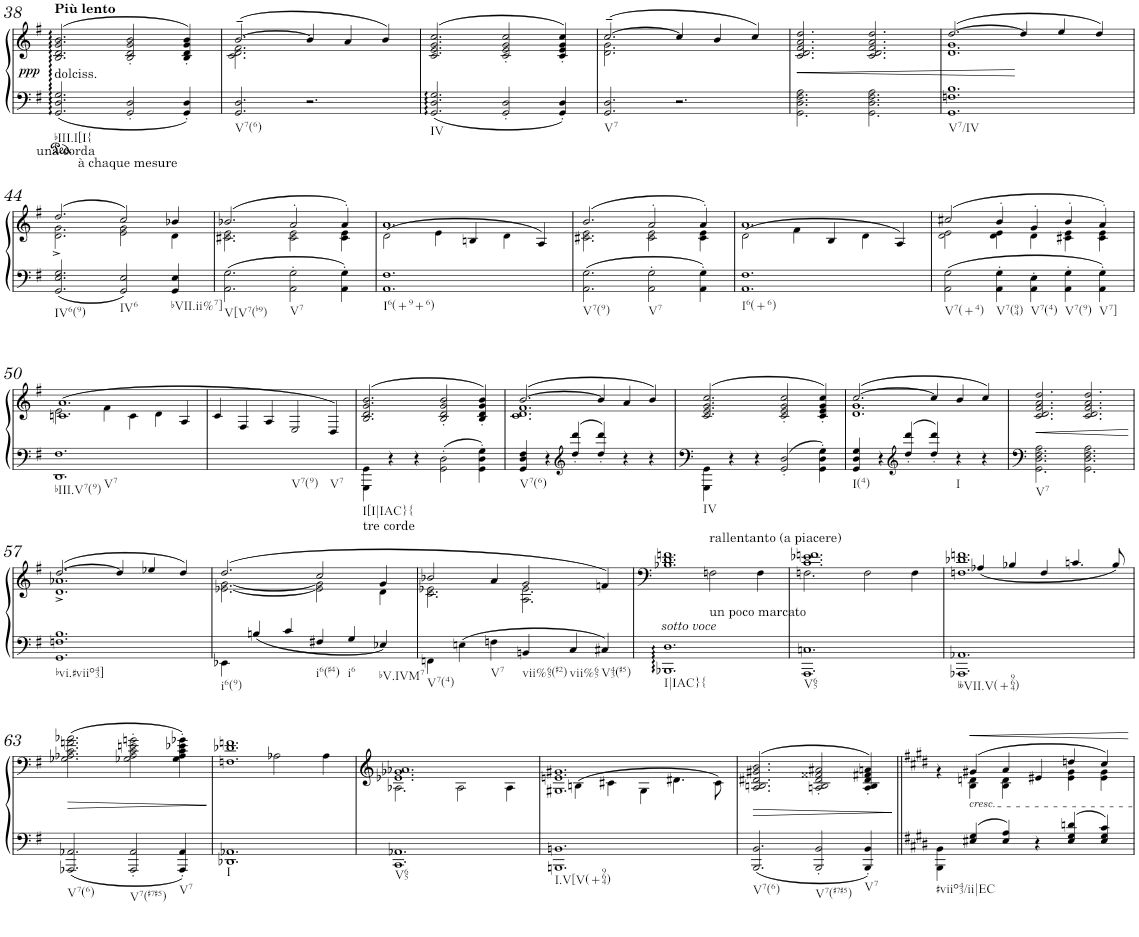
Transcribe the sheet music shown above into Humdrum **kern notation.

**kern	**kern	**dynam
*part1	*part1	*part1
*staff2	*staff1	*staff1/2
*I"Piano	*	*
*I'Pno.	*	*
!!LO:PB:g=z
*clefG2	*clefG2	*
*k[f#]	*k[f#]	*
*M6/4	*M6/4	*
=38	=38	=38
!	!LO:TX:a:B:t=Più lento	!
!	!LO:TX:b:t=dolciss.	!
!LO:TX:b:t=una corda	!	!
!LO:TX:b:t=à chaque mesure	!	!
!LO:TX:b:t=bIII.I[I{	!	!
!	!	!LO:DY:b
2.GG/ 2.D/ 2.G/	(>2.B/ 2.d/ 2.g/ 2.b/	ppp
2GG/' 2D/'	2B/' 2d/' 2g/' 2b/'	.
4GG/' 4D/'	4B/' 4d/' 4g/' 4b/')	.
=39	=39	=39
*	*^	*
!LO:TX:b:t=V7(6)	!	!	!
2.GG/ 2.D/	([2.b~/	2.c\ 2.d\ 2.f#\	.
2.r	4b/]	4ryy	.
.	4a/	2ryy	.
.	4b/)	.	.
*	*v	*v	*
=40	=40	=40
!LO:TX:b:t=IV	!	!
2.GG/ 2.D/ 2.G/	(>2.c/ 2.e/ 2.g/ 2.cc/	.
2GG/' 2D/'	2c/' 2e/' 2g/' 2cc/'	.
4GG/' 4D/'	4c/' 4e/' 4g/' 4cc/')	.
=41	=41	=41
*	*^	*
!LO:TX:b:t=V7	!	!	!
2.GG/ 2.D/	([2.cc~/	2.d\ 2.g\	.
2.r	4cc/]	4ryy	.
.	4b/	2ryy	.
.	4cc/)	.	.
*	*v	*v	*
=42	=42	=42
!	!	!LO:HP:b
2.GG\ 2.D\ 2.F#\ 2.A\	2.c/ 2.d/ 2.f#/ 2.a/ 2.dd/	<
2.GG\ 2.D\ 2.F#\ 2.A\	2.c/ 2.d/ 2.f#/ 2.a/ 2.dd/	.
=43	=43	=43
*	*^	*
!LO:TX:b:t=V7/IV	!	!	!
1.GG 1.Fn 1.B	([2.dd/	1.d 1.g	.
.	4dd/]	.	[
.	4ee/	.	.
.	4dd/)	.	.
!!LO:LB:g=z	!!
=44	=44	=44	=44
!LO:TX:b:t=IV6(9)	!	!	!
2.GG/ 2.E/ 2.G/	(2.dd/	2.d\^ 2.g\^	.
!LO:TX:b:t=IV6	!	!	!
2GG/ 2E/	2cc/)	2e\ 2g\	.
!LO:TX:b:t=bVII.ii%7]	!	!	!
4GG/ 4E/	4b-X/	4d\	.
=45	=45	=45	=45
!LO:TX:b:t=V[V7(b9)	!	!	!
2.AA\ 2.G\	(2.b-X/	2.c#X\ 2.e\	.
!LO:TX:b:t=V7	!	!	!
2AA\' 2G\'	2a'/	2c#\ 2e\	.
4AA\' 4G\'	4a'/)	4c#\ 4e\	.
=46	=46	=46	=46
!LO:TX:b:t=I6(+9+6)	!	!	!
1.AA 1.F#	1.a	(>2d\	.
.	.	4e\	.
.	.	4Bn/	.
.	.	4d\	.
.	.	4A/)	.
=47	=47	=47	=47
!LO:TX:b:t=V7(9)	!	!	!
2.AA\ 2.G\	(2.b/	2.c#X\ 2.e\	.
!LO:TX:b:t=V7	!	!	!
2AA\' 2G\'	2a'/	2c#\ 2e\	.
4AA\' 4G\'	4a'/)	4c#\ 4e\	.
=48	=48	=48	=48
!LO:TX:b:t=I6(+6)	!	!	!
1.AA 1.F#	1.a	(>2d\	.
.	.	4f#\	.
.	.	4B/	.
.	.	4d\	.
.	.	4A/)	.
=49	=49	=49	=49
!LO:TX:b:t=V7(+4)	!	!	!
2AA\ 2G\	(2cc#X/	2d\ 2e\	.
!LO:TX:b:t=V7(94)	!	!	!
4AA\' 4G\'	4b'/	4d\ 4e\	.
!LO:TX:b:t=V7(4)	!	!	!
4AA\' 4E\'	4g'/	4d\	.
!LO:TX:b:t=V7(9)	!	!	!
4AA\' 4G\'	4b'/	4c#X\ 4e\	.
!LO:TX:b:t=V7]	!	!	!
4AA\' 4G\'	4a'/)	4c#\ 4e\	.
!!LO:LB:g=z	!!
=50	=50	=50	=50
!LO:TX:b:t=bIII.V7(9)	!	!	!
!LO:TX:b:t=V7	!	!	!
1.DD 1.F#	(>1.cn 1.a	2e\	.
.	.	4f#\	.
.	.	4c\	.
.	.	4d\	.
.	.	4A/	.
=51	=51	=51	=51
!LO:TX:b:t=V7(9)	!	!	!
!LO:TX:b:t=V7	!	!	!
*	*v	*v	*
1.ryy	4c/	.
.	4F#/	.
.	4A/	.
.	2E/	.
.	4D/)	.
=52	=52	=52
!LO:TX:b:t=tre corde	!	!
!LO:TX:b:t=I[I|IAC}{	!	!
4GGG\ 4GG\	(>2.B/ 2.d/ 2.g/ 2.b/	.
4r	.	.
4r	.	.
2GG\' 2D\'	2B/' 2d/' 2g/' 2b/'	.
4GG\' 4D\' 4G\'	4B/' 4d/' 4g/' 4b/')	.
=53	=53	=53
*	*^	*
!LO:TX:b:t=V7(6)	!	!	!
4GG/ 4D/ 4F#/	([2.b/	1.c 1.d 1.f#	.
4r	.	.	.
*clefG2	*	*	*
4dd/' 4ddd/'	.	.	.
4dd/' 4ddd/'	4b/]	.	.
4r	4a/	.	.
4r	4b/)	.	.
*	*v	*v	*
=54	=54	=54
!LO:TX:b:t=IV	!	!
4GGG\ 4GG\	(>2.c/ 2.e/ 2.g/ 2.cc/	.
4r	.	.
4r	.	.
2GG/' 2D/'	2c/' 2e/' 2g/' 2cc/'	.
4GG\' 4D\' 4G\'	4c/' 4e/' 4g/' 4cc/')	.
=55	=55	=55
*	*^	*
!LO:TX:b:t=I(4)	!	!	!
4GG/ 4D/ 4G/	([2.cc/	1.d 1.g	.
4r	.	.	.
*clefG2	*	*	*
4dd/' 4ddd/'	.	.	.
4dd/' 4ddd/'	4cc/]	.	.
!LO:TX:b:t=I	!	!	!
4r	4b/	.	.
4r	4cc/)	.	.
*	*v	*v	*
=56	=56	=56
!LO:TX:b:t=V7	!	!
!	!	!LO:HP:b
2.GG\ 2.D\ 2.F#\ 2.A\	2.c/ 2.d/ 2.f#/ 2.a/ 2.dd/	<
2.GG\ 2.D\ 2.F#\ 2.A\	2.c/ 2.d/ 2.f#/ 2.a/ 2.dd/	.
.	.	[
!!LO:LB:g=z
=57	=57	=57
*	*^	*
!LO:TX:b:t=bvi.#viio43]	!	!	!
1.GG 1.Fn 1.B	([2.dd/	1.d^ 1.a-X^	.
.	4dd/]	.	.
.	4ee-X/	.	.
.	4dd/)	.	.
=58	=58	=58	=58
!LO:TX:b:t=i6(9)	!	!	!
4EE-X\	(2.dd/	[2.e-X\ [2.g\	.
4Bn/	.	.	.
4c/	.	.	.
!LO:TX:b:t=i6(#4)	!	!	!
4F#X/	2cc/	2e-\] 2g\]	.
!LO:TX:b:t=i6	!	!	!
4G/	.	.	.
!LO:TX:b:t=bV.IVM7	!	!	!
4E-X/	4g/	4d\	.
=59	=59	=59	=59
!LO:TX:b:t=V7(4)	!	!	!
4FFn\	2b-X/	2.c\ 2.e-X\	.
4En\	.	.	.
!LO:TX:b:t=V7	!	!	!
4Fn\	4a/	.	.
!LO:TX:b:t=vii%65(#2)	!	!	!
4BBn/	2g/	2.A\ 2.e-\	.
!LO:TX:b:t=vii%65	!	!	!
4C/	.	.	.
!LO:TX:b:t=V43(#5)	!	!	!
4C#X/	4fn/)	.	.
=60	=60	=60	=60
!LO:TX:a:i:t=sotto voce	!	!	!
!LO:TX:b:t=I|IAC}{	!	!	!
1.BBB-X 1.D	1.B-X 1.d 1.fn	2.ryy	.
!	!	!LO:TX:a:t=rallentanto (a piacere)	!
!	!	!LO:TX:b:t=un poco marcato	!
.	.	2Fn\	.
.	.	4F\	.
=61	=61	=61	=61
!LO:TX:b:t=V65	!	!	!
1.AAA 1.Cn	1.c 1.e-X 1.fn	2.Fn\	.
.	.	2F\	.
.	.	4F\	.
=62	=62	=62	=62
!LO:TX:b:t=bbVII.V(+964)	!	!	!
1.AAA-X 1.AA-X	1.Fn 1.d-X 1.fn	4ryy	.
.	.	(4A-X/	.
.	.	4B-X/	.
.	.	4F/	.
.	.	4.cn/	.
.	.	8B-/)	.
!!LO:LB:g=z
=63	=63	=63	=63
!LO:TX:b:t=V7(6)	!	!	!
!	!	!	!LO:HP:b
*	*v	*v	*
2.AAA-X/ 2.AA-X/	(2.G-X\ 2.A-X\ 2.c\ 2.fn\ 2.a-X\	>
!LO:TX:b:t=V7(#7#5)	!	!
2AAA-/' 2AA-/'	2G-X\' 2A-\' 2c\' 2en\' 2gn\'	.
!LO:TX:b:t=V7	!	!
4AAA-/' 4AA-/'	4G-\' 4A-\' 4c\' 4e-X\' 4g-X\')	.
.	.	]
=64	=64	=64
*	*^	*
!LO:TX:b:t=I	!	!	!
1.DD-X 1.AA-X	1.Fn 1.d-X 1.fn	2.ryy	.
.	.	2A-X\	.
.	.	4A-\	.
=65	=65	=65	=65
!LO:TX:b:t=V65	!	!	!
1.CC 1.AA-X	1.e-X 1.g-X 1.a-X	2.A-X\	.
.	.	2A-\	.
.	.	4A-\	.
=66	=66	=66	=66
!LO:TX:b:t=I.V[V(+964)	!	!	!
1.BBBn 1.BBn	1.G#X 1.en 1.g#X	4ryy	.
.	.	(>4Bn\	.
.	.	4c#X\	.
.	.	4G#\	.
.	.	4.d#X\	.
.	.	8c#\)	.
=67	=67	=67	=67
!LO:TX:b:t=V7(6)	!	!	!
!	!	!	!LO:HP:b
*	*v	*v	*
2.BBB/ 2.BB/	(>2.A/ 2.Bn/ 2.d#X/ 2.g#X/ 2.b/	>
!LO:TX:b:t=V7(#7#5)	!	!
2BBB/' 2BB/'	2An/' 2B/' 2d#/' 2f##X/' 2a#X/'	.
!LO:TX:b:t=V7	!	!
4BBB/' 4BB/'	4A/' 4B/' 4d#/' 4f#X/' 4an/')	.
.	.	]
=68||	=68||	=68||
*k[f#c#g#d#]	*k[f#c#g#d#]	*
*	*^	*
!LO:TX:b:t=#viio43/ii|EC	!	!	!
4BBB\ 4BB\	4ryy	4r	.
!	!LO:TX:b:i:t=cresc.	!	!
!	!	!	!LO:HP:b
4E#X/ 4G#/	(4g#X/	4B\ 4dn\	<
4E#/ 4A/	4a/	4B\ 4d\	.
4r	4e#X/	4ryy	.
4E#/ 4G#/ 4dn/	4ddn/	4e#\ 4g#\	.
4E#/ 4G#/ 4c#/	4cc#/)	4e#\ 4g#\	.
*	*v	*v	*
.	.	[
=	=	=
*-	*-	*-
